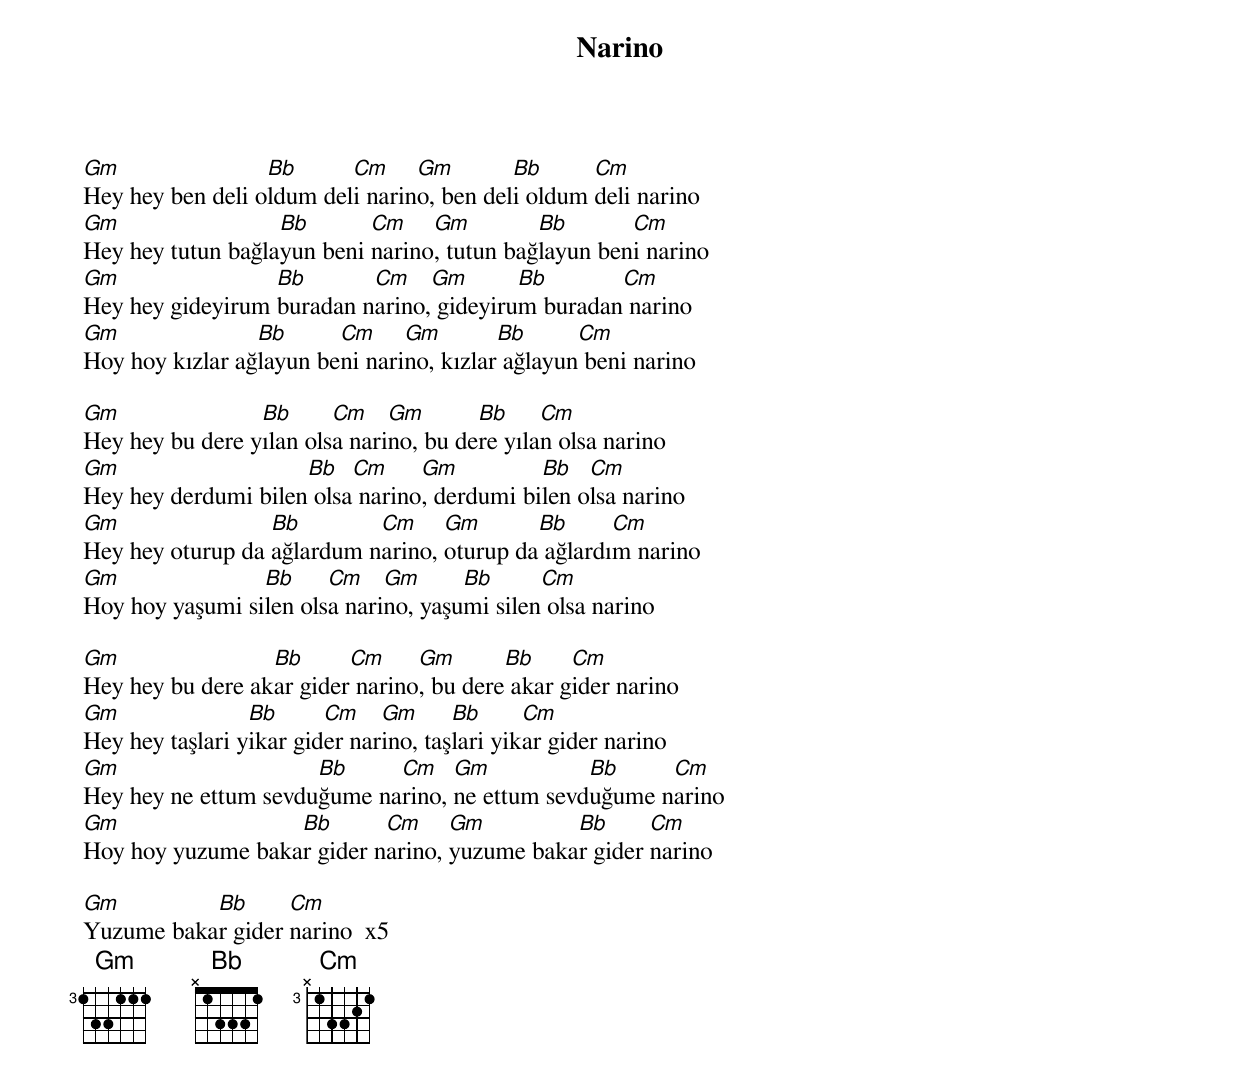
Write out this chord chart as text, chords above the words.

{title: Narino}
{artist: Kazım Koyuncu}

Gm                Bb      Cm     Gm        Bb      Cm
Hey hey ben deli oldum deli narino, ben deli oldum deli narino
Gm                 Bb       Cm    Gm         Bb       Cm
Hey hey tutun bağlayun beni narino, tutun bağlayun beni narino
Gm                Bb       Cm    Gm       Bb       Cm
Hey hey gideyirum buradan narino, gideyirum buradan narino
Gm               Bb      Cm     Gm        Bb      Cm
Hoy hoy kızlar ağlayun beni narino, kızlar ağlayun beni narino

Gm               Bb      Cm    Gm       Bb     Cm
Hey hey bu dere yılan olsa narino, bu dere yılan olsa narino
Gm                   Bb   Cm     Gm          Bb   Cm
Hey hey derdumi bilen olsa narino, derdumi bilen olsa narino
Gm                Bb        Cm     Gm       Bb      Cm
Hey hey oturup da ağlardum narino, oturup da ağlardım narino
Gm               Bb     Cm    Gm      Bb      Cm
Hoy hoy yaşumi silen olsa narino, yaşumi silen olsa narino

Gm                Bb      Cm     Gm       Bb     Cm
Hey hey bu dere akar gider narino, bu dere akar gider narino
Gm               Bb      Cm    Gm      Bb      Cm
Hey hey taşlari yikar gider narino, taşlari yikar gider narino
Gm                    Bb     Cm    Gm           Bb     Cm
Hey hey ne ettum sevduğume narino, ne ettum sevduğume narino
Gm                 Bb       Cm     Gm         Bb      Cm
Hoy hoy yuzume bakar gider narino, yuzume bakar gider narino

Gm         Bb      Cm
Yuzume bakar gider narino  x5
